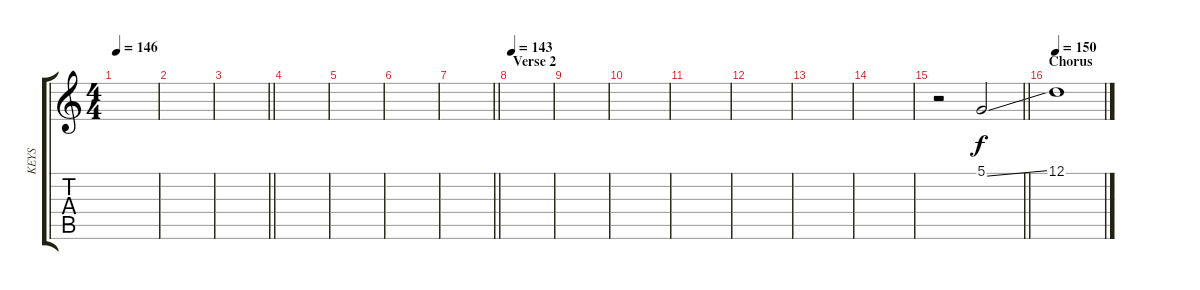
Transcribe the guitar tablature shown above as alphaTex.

\track ("KEYS" "KEYS") {instrument reedorgan}
\staff {score tabs}
\tuning (D4 A3 F3 C3 G2 D2) {hide}
\ts (4 4)
\tempo 146
\clef g2
\ks c
|
|
\barLineRight lightlight
|
|
|
|
\barLineRight lightlight
|
\section ("" "Verse 2")
\tempo 143
|
|
|
|
|
|
|
\barLineRight lightlight
r.2 5.1{ss}.2 |
\section ("" "Chorus")
\tempo 150
12.1.1
